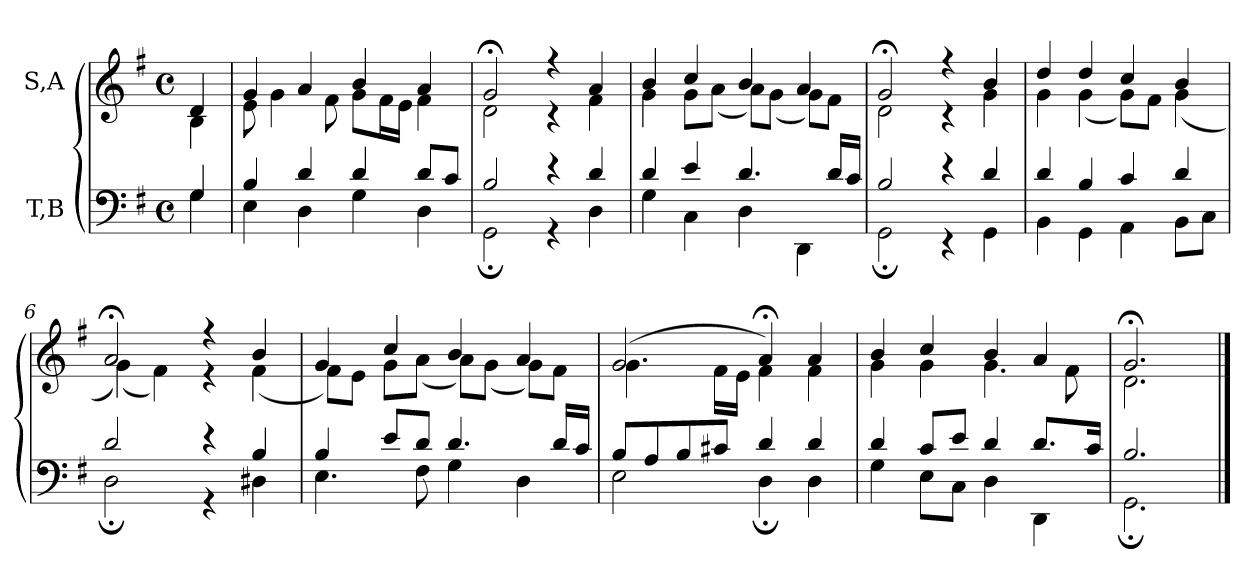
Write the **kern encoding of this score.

**kern	**kern
*part2	*part1
*staff2	*staff1
*I"T,B	*I"S,A
*clefF4	*clefG2
*k[f#]	*k[f#]
*M4/4	*M4/4
*met(c)	*met(c)
=	=
*^	*^
4G	4G	4d	4B
=1	=1	=1	=1
4B	4E	4g	8e
.	.	.	4g
4d	4D	4a	.
.	.	.	8f#
4d	4G	4b	8gL
.	.	.	16f#L
.	.	.	16eJJ
8dL	4D	4a	4f#
8cJ	.	.	.
=2	=2	=2	=2
2B	2GG;	2g;<	2d
4r	4r	4r	4r
4d	4D	4a	4f#
=3	=3	=3	=3
4d	4G	4b	4g
4e	4C	4cc	8gL
.	.	.	(<8aJ
4.d	4D	4b	8aL)
.	.	.	(<8gJ
.	4DD	4a	8gL)
16dLL	.	.	8f#J
16cJJ	.	.	.
=4	=4	=4	=4
2B	2GG;	2g;<	2d
4r	4r	4r	4r
4d	4GG	4b	4g
=5	=5	=5	=5
4d	4BB	4dd	4g
4B	4GG	4dd	(<4g
4c	4AA	4cc	8gL)
.	.	.	8f#J
4d	8BBL	4b	(<4g
.	8CJ	.	.
=6	=6	=6	=6
2d	2D;	2a;<	(<4g)
.	.	.	4f#)
4r	4r	4r	4r
4B	4D#X	4b	(<4f#
=7	=7	=7	=7
4B	4.E	4g	8f#L)
.	.	.	8eJ
8eL	.	4cc	8gL
8dJ	8F#	.	(<8aJ
4.d	4G	4b	8aL)
.	.	.	(<8gJ
.	4D	4a	8gL)
16dLL	.	.	8f#J
16cJJ	.	.	.
=8	=8	=8	=8
8BL	2E	(>2g	4.g
8A	.	.	.
8B	.	.	.
8c#XJ	.	.	16f#LL
.	.	.	16eJJ
4d	4D;	4a;<)	4f#
4d	4D	4a	4f#
=9	=9	=9	=9
4d	4G	4b	4g
8cL	8EL	4cc	4g
8eJ	8CJ	.	.
4d	4D	4b	4.g
8.dL	4DD	4a	.
.	.	.	8f#
16cJk	.	.	.
=577	=577	=577	=577
2.B	2.GG;	2.g;<	2.d
*v	*v	*	*
*	*v	*v
==	==
*-	*-
